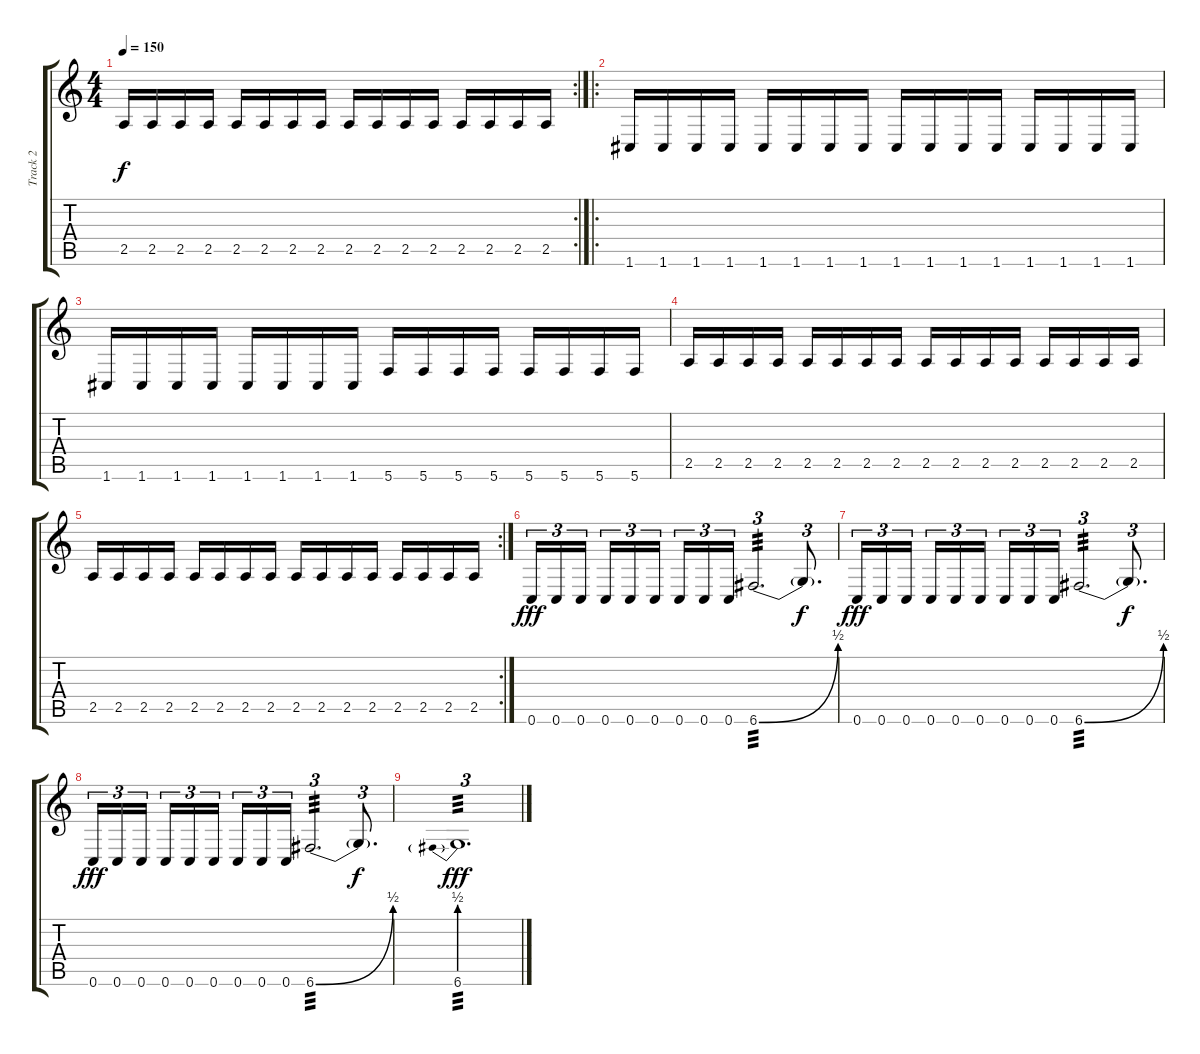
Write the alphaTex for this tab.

\track ("Track 2" "Track 2") {instrument distortionguitar}
\staff {score tabs}
\tuning (E4 C4 G3 C3 G2 C2) {hide}
\rc 2
\ts (4 4)
\tempo 150
\clef g2
\ks c
2.5.16{dy f} 2.5.16 2.5.16 2.5.16 2.5.16 2.5.16 2.5.16 2.5.16 2.5.16 2.5.16 2.5.16 2.5.16 2.5.16 2.5.16 2.5.16 2.5.16 |
\ro
1.6.16 1.6.16 1.6.16 1.6.16 1.6.16 1.6.16 1.6.16 1.6.16 1.6.16 1.6.16 1.6.16 1.6.16 1.6.16 1.6.16 1.6.16 1.6.16 |
1.6.16 1.6.16 1.6.16 1.6.16 1.6.16 1.6.16 1.6.16 1.6.16 5.6.16 5.6.16 5.6.16 5.6.16 5.6.16 5.6.16 5.6.16 5.6.16 |
2.5.16 2.5.16 2.5.16 2.5.16 2.5.16 2.5.16 2.5.16 2.5.16 2.5.16 2.5.16 2.5.16 2.5.16 2.5.16 2.5.16 2.5.16 2.5.16 |
\rc 2
2.5.16 2.5.16 2.5.16 2.5.16 2.5.16 2.5.16 2.5.16 2.5.16 2.5.16 2.5.16 2.5.16 2.5.16 2.5.16 2.5.16 2.5.16 2.5.16 |
0.6.16{tu (3 2) dy fff} 0.6.16{tu (3 2)} 0.6.16{tu (3 2) beam splitsecondary} 0.6.16{tu (3 2)} 0.6.16{tu (3 2)} 0.6.16{tu (3 2)} 0.6.16{tu (3 2)} 0.6.16{tu (3 2)} 0.6.16{tu (3 2)} 6.6{be (bend 0 0 60 2)}.2{d tu (3 2) tp 3} 6.6{t}.8{d tu (3 2) dy f} |
0.6.16{tu (3 2) dy fff} 0.6.16{tu (3 2)} 0.6.16{tu (3 2) beam splitsecondary} 0.6.16{tu (3 2)} 0.6.16{tu (3 2)} 0.6.16{tu (3 2)} 0.6.16{tu (3 2)} 0.6.16{tu (3 2)} 0.6.16{tu (3 2)} 6.6{be (bend 0 0 60 2)}.2{d tu (3 2) tp 3} 6.6{t}.8{d tu (3 2) dy f} |
0.6.16{tu (3 2) dy fff} 0.6.16{tu (3 2)} 0.6.16{tu (3 2) beam splitsecondary} 0.6.16{tu (3 2)} 0.6.16{tu (3 2)} 0.6.16{tu (3 2)} 0.6.16{tu (3 2)} 0.6.16{tu (3 2)} 0.6.16{tu (3 2)} 6.6{be (bend 0 0 60 2)}.2{d tu (3 2) tp 3} 6.6{t}.8{d tu (3 2) dy f} |
6.6{be (prebend 0 2 60 2)}.1{d tu (3 2) tp 3 dy fff}
